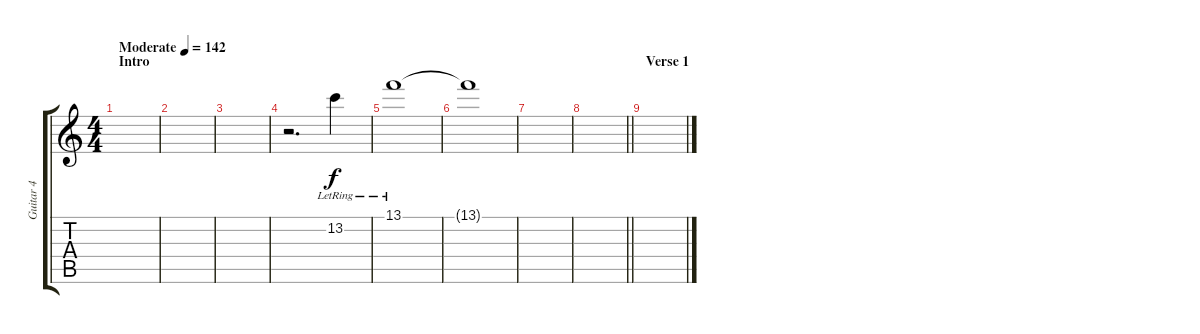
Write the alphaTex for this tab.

\track ("Guitar 4" "Guitar 4") {instrument distortionguitar}
\staff {score tabs}
\tuning (E4 B3 G3 D3 A2 E2) {hide}
\ts (4 4)
\section ("" "Intro")
\tempo (142 "Moderate")
\clef g2
\ks c
|
|
|
r.2{d balance 0} 13.2{lr}.4 |
13.1{lr}.1{volume 4} |
13.1{t}.1 |
|
\barLineRight lightlight
|
\section ("" "Verse 1")
